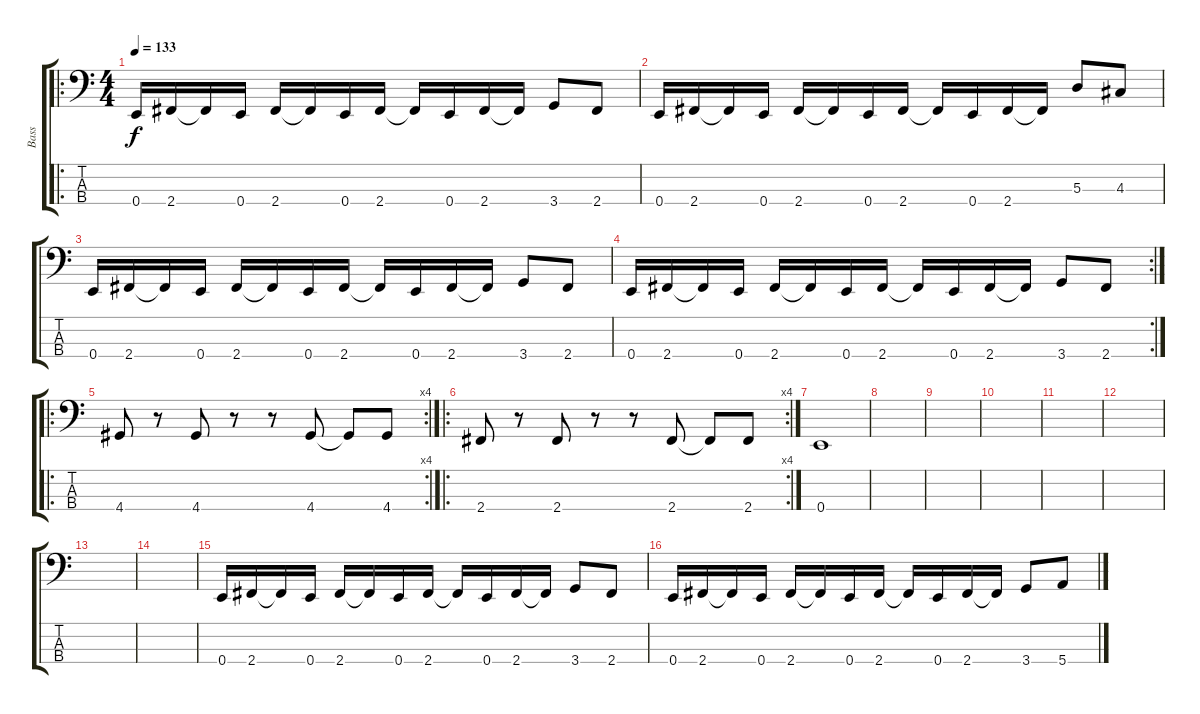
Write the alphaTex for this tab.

\track ("Bass" "Bass") {instrument electricbassfinger}
\staff {score tabs}
\tuning (G2 D2 A1 E1) {hide}
\ro
\ts (4 4)
\tempo 133
\clef f4
\ks c
0.4.16{dy f} 2.4.16 2.4{t}.16 0.4.16 2.4.16 2.4{t}.16 0.4.16 2.4.16 2.4{t}.16 0.4.16 2.4.16 2.4{t}.16 3.4.8 2.4.8 |
0.4.16 2.4.16 2.4{t}.16 0.4.16 2.4.16 2.4{t}.16 0.4.16 2.4.16 2.4{t}.16 0.4.16 2.4.16 2.4{t}.16 5.3.8 4.3.8 |
0.4.16 2.4.16 2.4{t}.16 0.4.16 2.4.16 2.4{t}.16 0.4.16 2.4.16 2.4{t}.16 0.4.16 2.4.16 2.4{t}.16 3.4.8 2.4.8 |
\rc 2
0.4.16 2.4.16 2.4{t}.16 0.4.16 2.4.16 2.4{t}.16 0.4.16 2.4.16 2.4{t}.16 0.4.16 2.4.16 2.4{t}.16 3.4.8 2.4.8 |
\ro
\rc 4
4.4.8 r.8 4.4.8 r.8 r.8 4.4.8 4.4{t}.8 4.4.8 |
\ro
\rc 4
2.4.8 r.8 2.4.8 r.8 r.8 2.4.8 2.4{t}.8 2.4.8 |
0.4.1 |
|
|
|
|
|
|
|
0.4.16 2.4.16 2.4{t}.16 0.4.16 2.4.16 2.4{t}.16 0.4.16 2.4.16 2.4{t}.16 0.4.16 2.4.16 2.4{t}.16 3.4.8 2.4.8 |
0.4.16 2.4.16 2.4{t}.16 0.4.16 2.4.16 2.4{t}.16 0.4.16 2.4.16 2.4{t}.16 0.4.16 2.4.16 2.4{t}.16 3.4.8 5.4.8
